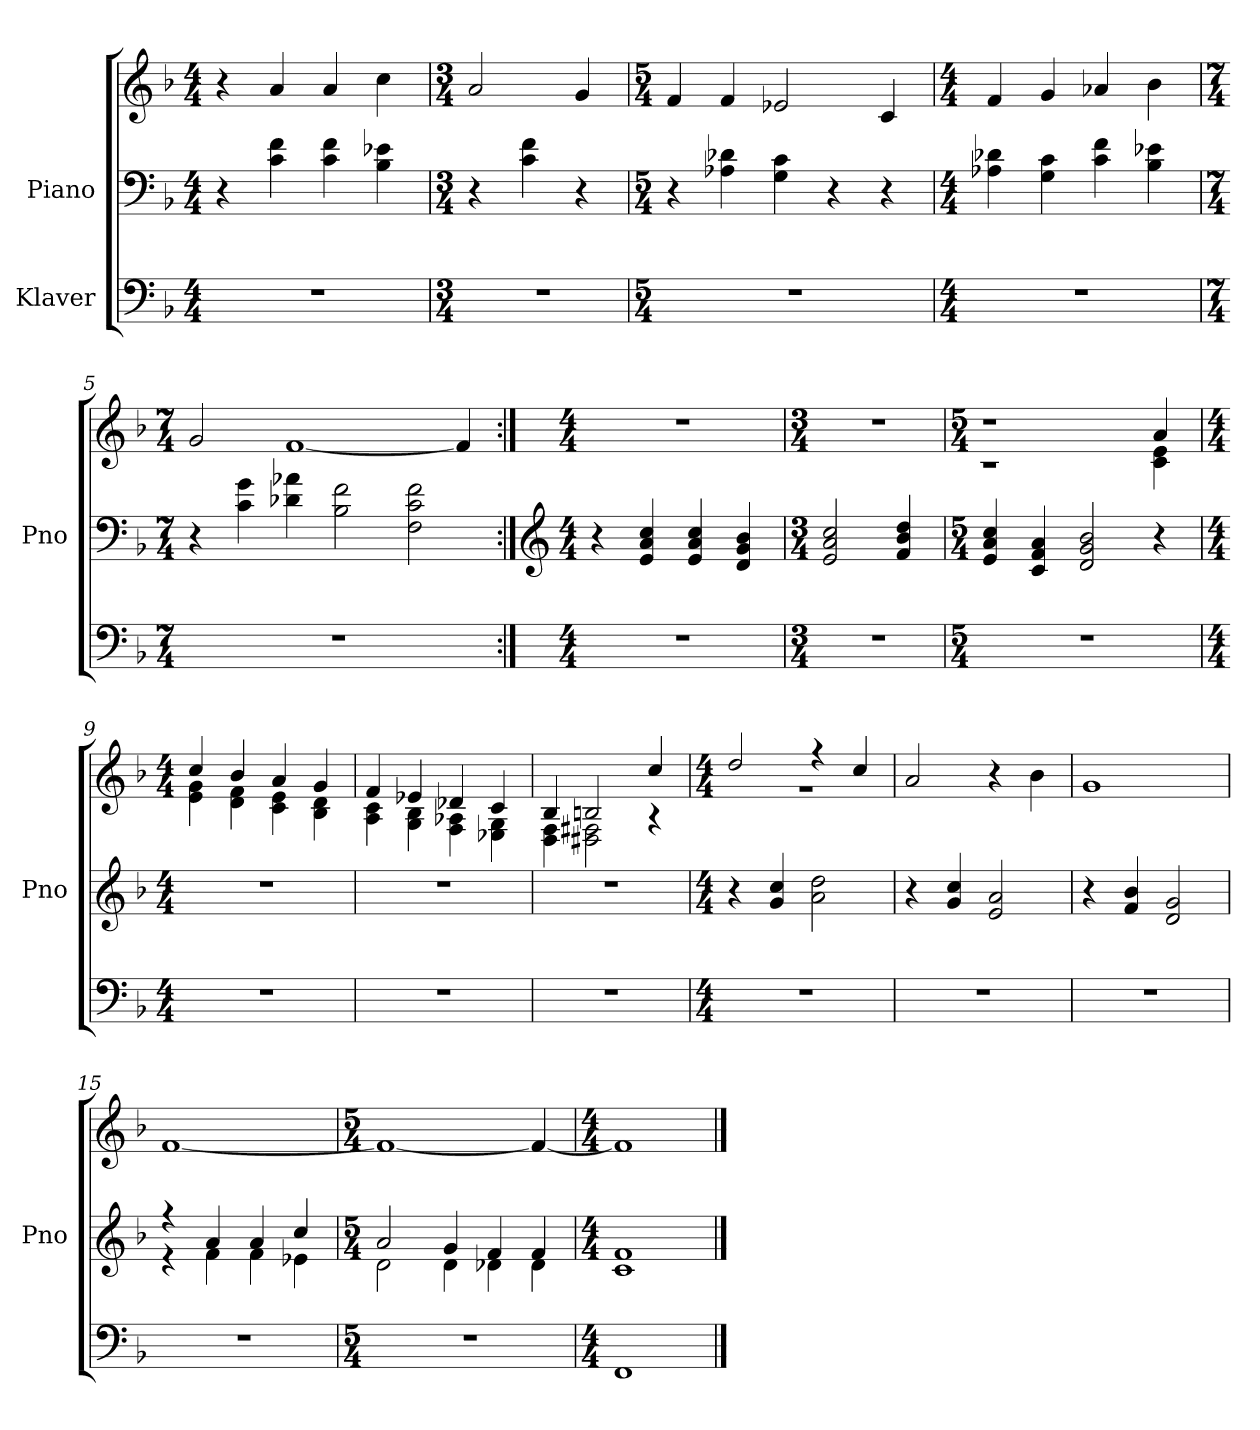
**kern	**kern	**kern
*part2	*part1	*part1
*staff3	*staff2	*staff1
*I"Klaver	*I"Piano	*
*	*I'Pno	*
*clefF4	*clefF4	*clefG2
*k[b-]	*k[b-]	*k[b-]
*M4/4	*M4/4	*M4/4
*MM180	*MM180	*MM180
=1	=1	=1
1r	4r	4r
.	4c\ 4f\	4a/
.	4c\ 4f\	4a/
.	4B-\ 4e-X\	4cc\
=2	=2	=2
*M3/4	*M3/4	*M3/4
2.r	4r	2a/
.	4c\ 4f\	.
.	4r	4g/
=3	=3	=3
*M5/4	*M5/4	*M5/4
4%5r	4r	4f/
.	4A-X\ 4d-X\	4f/
.	4G\ 4c\	2e-X/
.	4r	.
.	4r	4c/
=4	=4	=4
*M4/4	*M4/4	*M4/4
1r	4A-X\ 4d-X\	4f/
.	4G\ 4c\	4g/
.	4c\ 4f\	4a-X/
.	4B-\ 4e-X\	4b-\
!!LO:LB:g=z
=5	=5	=5
*M7/4	*M7/4	*M7/4
1..r	4r	2g/
.	4c\ 4g\	.
.	4d-X\ 4a-X\	[1f
.	2B-\ 2f\	.
.	2F\ 2c\ 2f\	.
.	.	4f/]
=6:|!	=6:|!	=6:|!
*	*clefG2	*
*M4/4	*M4/4	*M4/4
1r	4r	1r
.	4e/ 4a/ 4cc/	.
.	4e/ 4a/ 4cc/	.
.	4d/ 4g/ 4b-/	.
=7	=7	=7
*M3/4	*M3/4	*M3/4
2.r	2e/ 2a/ 2cc/	2.r
.	4f/ 4b-/ 4dd/	.
=8	=8	=8
*M5/4	*M5/4	*M5/4
*	*	*^
4%5r	4e/ 4a/ 4cc/	1r	1r
.	4c/ 4f/ 4a/	.	.
.	2d/ 2g/ 2b-/	.	.
.	4r	4a/	4c\ 4e\
=9	=9	=9	=9
*M4/4	*M4/4	*M4/4	*
1r	1r	4cc/	4e\ 4g\
.	.	4b-/	4d\ 4f\
.	.	4a/	4c\ 4e\
.	.	4g/	4B-\ 4d\
=10	=10	=10	=10
1r	1r	4f/	4A\ 4c\
.	.	4e-X/	4G\ 4B-\
.	.	4d-X/	4F\ 4A-X\
.	.	4c/	4E-X\ 4G\
!!LO:LB:g=z	!!
=11	=11	=11	=11
1r	1r	4B-/	4D\ 4F\
.	.	2Bn/	2D#X\ 2F#X\
.	.	4cc/	4r
=12	=12	=12	=12
*M4/4	*M4/4	*M4/4	*
1r	4r	2dd/	1r
.	4g/ 4cc/	.	.
.	2a\ 2dd\	4r	.
.	.	4cc/	.
*	*	*v	*v
=13	=13	=13
1r	4r	2a/
.	4g/ 4cc/	.
.	2e/ 2a/	4r
.	.	4b-\
=14	=14	=14
1r	4r	1g
.	4f/ 4b-/	.
.	2d/ 2g/	.
=15	=15	=15
*	*^	*
1r	4r	4r	[1f
.	4a/	4f\	.
.	4a/	4f\	.
.	4cc/	4e-X\	.
=16	=16	=16	=16
*M5/4	*M5/4	*	*M5/4
4%5r	2a/	2d\	1f_
.	4g/	4d\	.
.	4f/	4d-X\	.
.	4f/	4d-\	4f/_
=17	=17	=17	=17
*M4/4	*M4/4	*	*M4/4
1FF	1f	1c	1f]
*	*v	*v	*
==	==	==
*-	*-	*-
